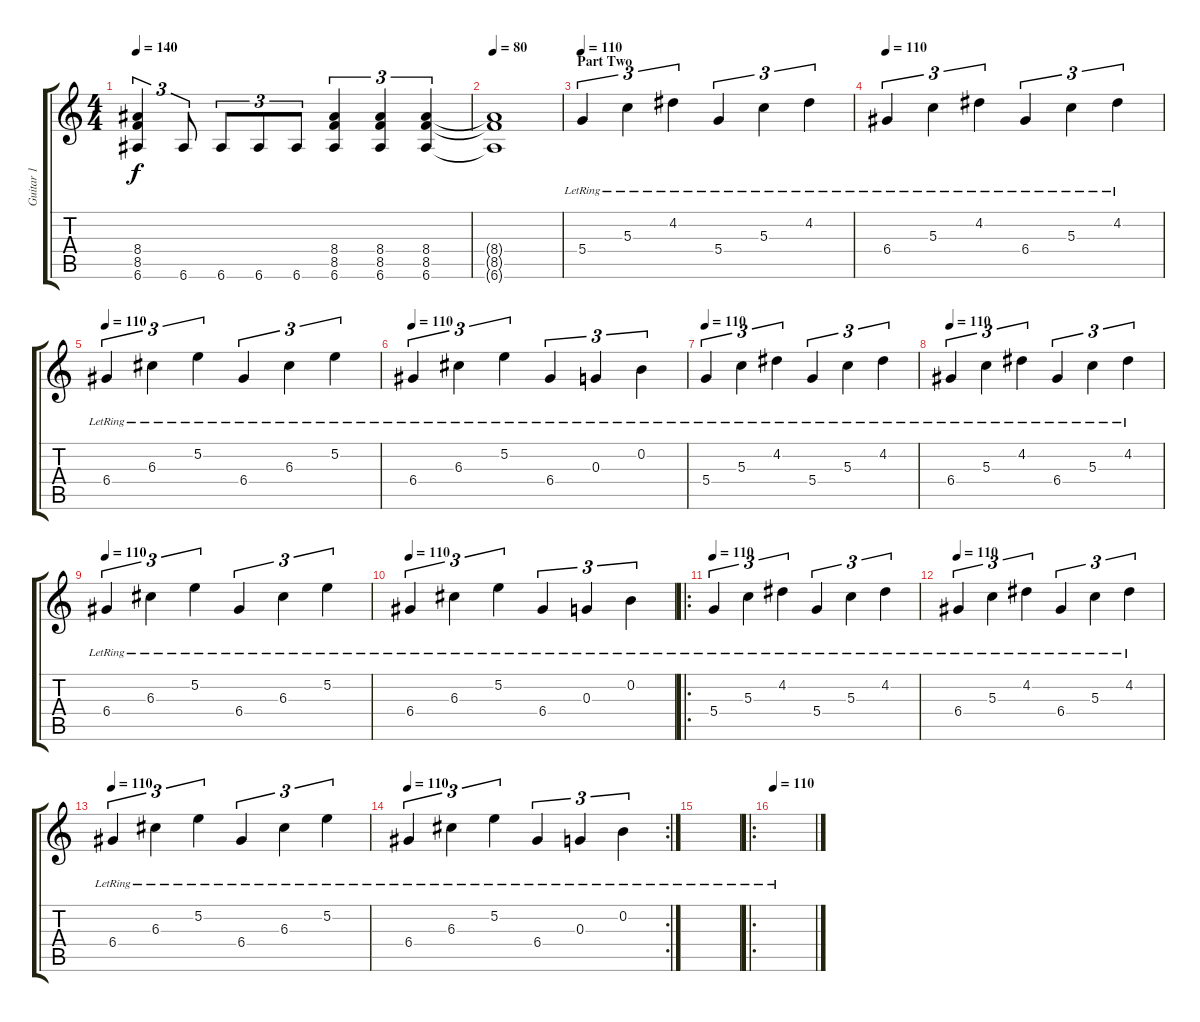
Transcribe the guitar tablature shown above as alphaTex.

\track ("Guitar 1" "Guitar 1") {instrument distortionguitar}
\staff {score tabs}
\tuning (E4 B3 G3 D3 A2 E2) {hide}
\ts (4 4)
\tempo 140
\clef g2
\ks c
(8.4 8.5 6.6).4{tu (3 2) dy f} 6.6.8{tu (3 2)} 6.6.8{tu (3 2)} 6.6.8{tu (3 2)} 6.6.8{tu (3 2)} (8.4 8.5 6.6).4{tu (3 2)} (8.4 8.5 6.6).4{tu (3 2)} (8.4 8.5 6.6).4{tu (3 2)} |
\tempo 80
(8.4{t} 8.5{t} 6.6{t}).1{volume 0} |
\section ("" "Part Two")
\tempo 140
\tempo 110
5.4{lr}.4{tu (3 2) volume 13 instrument electricguitarjazz} 5.3{lr}.4{tu (3 2)} 4.2{lr}.4{tu (3 2)} 5.4{lr}.4{tu (3 2)} 5.3{lr}.4{tu (3 2)} 4.2{lr}.4{tu (3 2)} |
\tempo 110
6.4{lr}.4{tu (3 2) instrument electricguitarjazz} 5.3{lr}.4{tu (3 2)} 4.2{lr}.4{tu (3 2)} 6.4{lr}.4{tu (3 2)} 5.3{lr}.4{tu (3 2)} 4.2{lr}.4{tu (3 2)} |
\tempo 110
6.4{lr}.4{tu (3 2) instrument electricguitarjazz} 6.3{lr}.4{tu (3 2)} 5.2{lr}.4{tu (3 2)} 6.4{lr}.4{tu (3 2)} 6.3{lr}.4{tu (3 2)} 5.2{lr}.4{tu (3 2)} |
\tempo 110
6.4{lr}.4{tu (3 2) instrument electricguitarjazz} 6.3{lr}.4{tu (3 2)} 5.2{lr}.4{tu (3 2)} 6.4{lr}.4{tu (3 2)} 0.3{lr}.4{tu (3 2)} 0.2{lr}.4{tu (3 2)} |
\tempo 110
5.4{lr}.4{tu (3 2) volume 13 instrument electricguitarjazz} 5.3{lr}.4{tu (3 2)} 4.2{lr}.4{tu (3 2)} 5.4{lr}.4{tu (3 2)} 5.3{lr}.4{tu (3 2)} 4.2{lr}.4{tu (3 2)} |
\tempo 110
6.4{lr}.4{tu (3 2) instrument electricguitarjazz} 5.3{lr}.4{tu (3 2)} 4.2{lr}.4{tu (3 2)} 6.4{lr}.4{tu (3 2)} 5.3{lr}.4{tu (3 2)} 4.2{lr}.4{tu (3 2)} |
\tempo 110
6.4{lr}.4{tu (3 2) instrument electricguitarjazz} 6.3{lr}.4{tu (3 2)} 5.2{lr}.4{tu (3 2)} 6.4{lr}.4{tu (3 2)} 6.3{lr}.4{tu (3 2)} 5.2{lr}.4{tu (3 2)} |
\tempo 110
6.4{lr}.4{tu (3 2) instrument electricguitarjazz} 6.3{lr}.4{tu (3 2)} 5.2{lr}.4{tu (3 2)} 6.4{lr}.4{tu (3 2)} 0.3{lr}.4{tu (3 2)} 0.2{lr}.4{tu (3 2)} |
\ro
\tempo 110
5.4{lr}.4{tu (3 2) volume 13 instrument electricguitarjazz} 5.3{lr}.4{tu (3 2)} 4.2{lr}.4{tu (3 2)} 5.4{lr}.4{tu (3 2)} 5.3{lr}.4{tu (3 2)} 4.2{lr}.4{tu (3 2)} |
\tempo 110
6.4{lr}.4{tu (3 2) instrument electricguitarjazz} 5.3{lr}.4{tu (3 2)} 4.2{lr}.4{tu (3 2)} 6.4{lr}.4{tu (3 2)} 5.3{lr}.4{tu (3 2)} 4.2{lr}.4{tu (3 2)} |
\tempo 110
6.4{lr}.4{tu (3 2) instrument electricguitarjazz} 6.3{lr}.4{tu (3 2)} 5.2{lr}.4{tu (3 2)} 6.4{lr}.4{tu (3 2)} 6.3{lr}.4{tu (3 2)} 5.2{lr}.4{tu (3 2)} |
\rc 2
\tempo 110
6.4{lr}.4{tu (3 2) instrument electricguitarjazz} 6.3{lr}.4{tu (3 2)} 5.2{lr}.4{tu (3 2)} 6.4{lr}.4{tu (3 2)} 0.3{lr}.4{tu (3 2)} 0.2{lr}.4{tu (3 2)} |
|
\ro
\tempo 110
